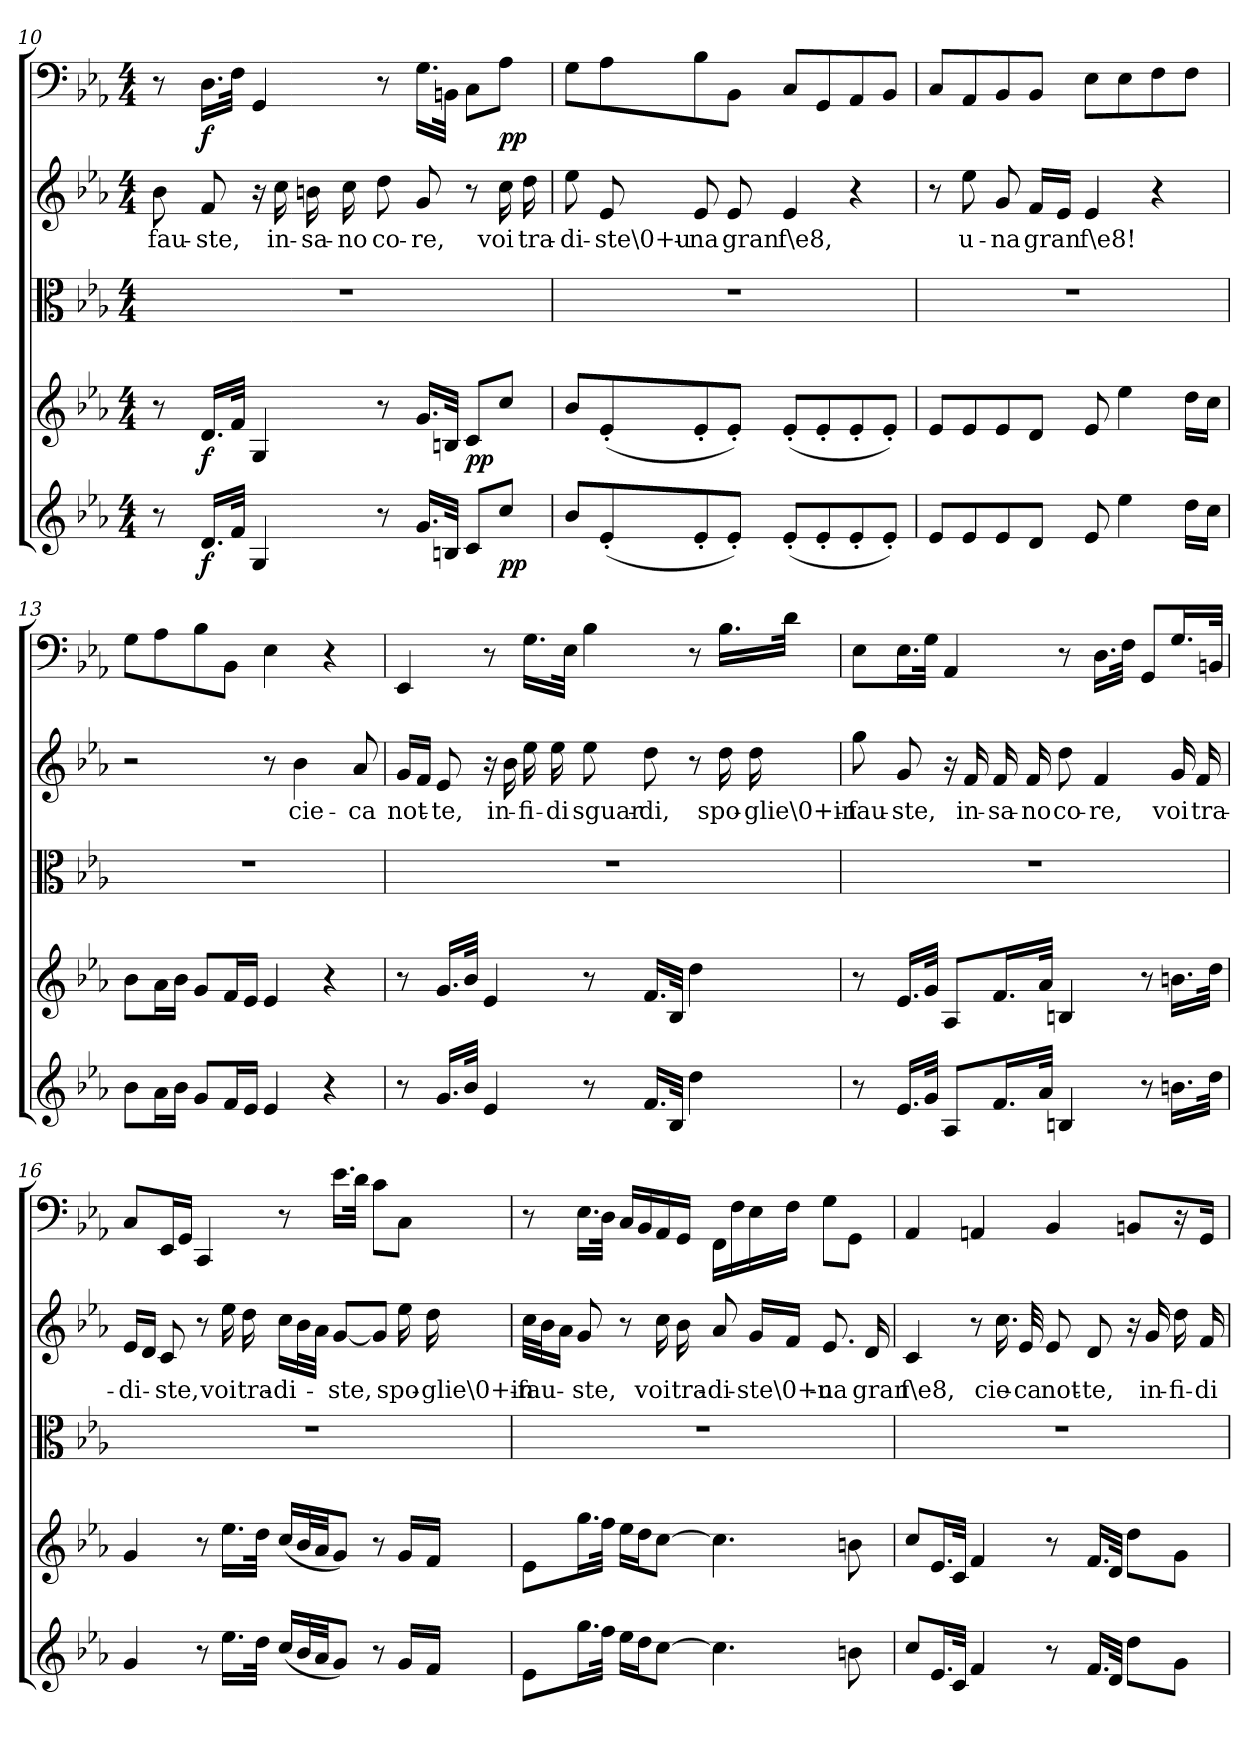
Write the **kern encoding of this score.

**kern	**dynam	**kern	**dynam	**kern	**kern	**text	**kern	**dynam
*part5	*part5	*part4	*part4	*part3	*part2	*part2	*part1	*part1
*staff5	*staff5	*staff4	*staff4	*staff3	*staff2	*staff2	*staff1	*staff1
*clefG2	*	*clefG2	*	*clefC3	*clefG2	*	*clefF4	*
*k[b-e-a-]	*	*k[b-e-a-]	*	*k[b-e-a-]	*k[b-e-a-]	*	*k[b-e-a-]	*
*c:	*	*c:	*	*c:	*c:	*	*c:	*
*M4/4	*	*M4/4	*	*M4/4	*M4/4	*	*M4/4	*
=10	=10	=10	=10	=10	=10	=10	=10	=10
8r	.	8r	.	1r	8b-\	-fau-	8r	.
16.d/LL	f	16.d/LL	f	.	8f/	-ste,	16.D\LL	f
32f/JJk	.	32f/JJk	.	.	.	.	32F\JJk	.
4G/	.	4G/	.	.	16r	.	4GG/	.
.	.	.	.	.	16cc\	in-	.	.
.	.	.	.	.	16bn\	-sa-	.	.
.	.	.	.	.	16cc\	-no	.	.
8r	.	8r	.	.	8dd\	co-	8r	.
16.g/LL	.	16.g/LL	.	.	8g/	-re,	16.G\LL	.
32Bn/JJk	.	32Bn/JJk	.	.	.	.	32BBn\JJk	.
8c/L	.	8c/L	pp	.	8r	.	8C\L	.
8cc/J	pp	8cc/J	.	.	16cc\	voi	8A-\J	pp
.	.	.	.	.	16dd\	tra-	.	.
=11	=11	=11	=11	=11	=11	=11	=11	=11
8b-/L	.	8b-/L	.	1r	8ee-\	-di-	8G\L	.
(8e-'/	.	(8e-'/	.	.	8e-/	-ste\0+u-	8A-\	.
8e-'/	.	8e-'/	.	.	8e-/	-na	8B-\	.
8e-'/J)	.	8e-'/J)	.	.	8e-/	gran	8BB-\J	.
(8e-'/L	.	(8e-'/L	.	.	4e-/	f\e8,	8C/L	.
8e-'/	.	8e-'/	.	.	.	.	8GG/	.
8e-'/	.	8e-'/	.	.	4r	.	8AA-/	.
8e-'/J)	.	8e-'/J)	.	.	.	.	8BB-/J	.
=12	=12	=12	=12	=12	=12	=12	=12	=12
8e-/L	.	8e-/L	.	1r	8r	.	8C/L	.
8e-/	.	8e-/	.	.	8ee-\	u-	8AA-/	.
8e-/	.	8e-/	.	.	8g/	-na	8BB-/	.
8d/J	.	8d/J	.	.	16f/LL	gran	8BB-/J	.
.	.	.	.	.	16e-/JJ	.	.	.
8e-/	.	8e-/	.	.	4e-/	f\e8!	8E-\L	.
4ee-\	.	4ee-\	.	.	.	.	8E-\	.
.	.	.	.	.	4r	.	8F\	.
16dd\LL	.	16dd\LL	.	.	.	.	8F\J	.
16cc\JJ	.	16cc\JJ	.	.	.	.	.	.
=13	=13	=13	=13	=13	=13	=13	=13	=13
8b-\L	.	8b-\L	.	1r	2r	.	8G\L	.
16a-\L	.	16a-\L	.	.	.	.	8A-\	.
16b-\JJ	.	16b-\JJ	.	.	.	.	.	.
8g/L	.	8g/L	.	.	.	.	8B-\	.
16f/L	.	16f/L	.	.	.	.	8BB-\J	.
16e-/JJ	.	16e-/JJ	.	.	.	.	.	.
4e-/	.	4e-/	.	.	8r	.	4E-\	.
.	.	.	.	.	4b-\	cie-	.	.
4r	.	4r	.	.	.	.	4r	.
.	.	.	.	.	8a-/	-ca	.	.
=14	=14	=14	=14	=14	=14	=14	=14	=14
8r	.	8r	.	1r	16g/LL	not-	4EE-/	.
.	.	.	.	.	16f/JJ	.	.	.
16.g/LL	.	16.g/LL	.	.	8e-/	-te,	.	.
32b-/JJk	.	32b-/JJk	.	.	.	.	.	.
4e-/	.	4e-/	.	.	16r	.	8r	.
.	.	.	.	.	16b-\	in-	.	.
.	.	.	.	.	16ee-\	-fi-	16.G\LL	.
.	.	.	.	.	16ee-\	-di	.	.
.	.	.	.	.	.	.	32E-\JJk	.
8r	.	8r	.	.	8ee-\	sguar-	4B-\	.
16.f/LL	.	16.f/LL	.	.	8dd\	-di,	.	.
32B-/JJk	.	32B-/JJk	.	.	.	.	.	.
4dd\	.	4dd\	.	.	8r	.	8r	.
.	.	.	.	.	16dd\	spo-	16.B-\LL	.
.	.	.	.	.	16dd\	-glie\0+in-	.	.
.	.	.	.	.	.	.	32d\JJk	.
=15	=15	=15	=15	=15	=15	=15	=15	=15
8r	.	8r	.	1r	8gg\	-fau-	8E-\L	.
16.e-/LL	.	16.e-/LL	.	.	8g/	-ste,	16.E-\L	.
32g/JJk	.	32g/JJk	.	.	.	.	32G\JJk	.
8A-/L	.	8A-/L	.	.	16r	.	4AA-/	.
.	.	.	.	.	16f/	in-	.	.
16.f/L	.	16.f/L	.	.	16f/	-sa-	.	.
.	.	.	.	.	16f/	-no	.	.
32a-/JJk	.	32a-/JJk	.	.	.	.	.	.
4Bn/	.	4Bn/	.	.	8dd\	co-	8r	.
.	.	.	.	.	4f/	-re,	16.D\LL	.
.	.	.	.	.	.	.	32F\JJk	.
8r	.	8r	.	.	.	.	8GG/L	.
16.bn\LL	.	16.bn\LL	.	.	16g/	voi	16.G/L	.
.	.	.	.	.	16f/	tra-	.	.
32dd\JJk	.	32dd\JJk	.	.	.	.	32BBn/JJk	.
=16	=16	=16	=16	=16	=16	=16	=16	=16
4g/	.	4g/	.	1r	16e-/LL	-di-	8C/L	.
.	.	.	.	.	16d/JJ	.	.	.
.	.	.	.	.	8c/	-ste,	16EE-/L	.
.	.	.	.	.	.	.	16GG/JJ	.
8r	.	8r	.	.	8r	.	4CC/	.
16.ee-\LL	.	16.ee-\LL	.	.	16ee-\	voi	.	.
.	.	.	.	.	16dd\	tra-	.	.
32dd\JJk	.	32dd\JJk	.	.	.	.	.	.
(16cc/LL	.	(16cc/LL	.	.	16cc\LL	-di-	8r	.
32b-/L	.	32b-/L	.	.	32b-\L	.	.	.
32a-/JJ	.	32a-/JJ	.	.	32a-\JJJ	.	.	.
8g/J)	.	8g/J)	.	.	[8g/L	-ste,	16.e-\LL	.
.	.	.	.	.	.	.	32d\JJk	.
8r	.	8r	.	.	8g/J]	.	8c\L	.
16g/LL	.	16g/LL	.	.	16ee-\	spo-	8C\J	.
16f/JJ	.	16f/JJ	.	.	16dd\	-glie\0+in-	.	.
=17	=17	=17	=17	=17	=17	=17	=17	=17
8e-\L	.	8e-\L	.	1r	32cc\LLL	-fau-	8r	.
.	.	.	.	.	32b-\J	.	.	.
.	.	.	.	.	16a-\JJ	.	.	.
16.gg\L	.	16.gg\L	.	.	8g/	-ste,	16.E-\LL	.
32ff\JJk	.	32ff\JJk	.	.	.	.	32D\JJk	.
16ee-\LL	.	16ee-\LL	.	.	8r	.	16C/LL	.
16dd\J	.	16dd\J	.	.	.	.	16BB-/	.
[8cc\J	.	[8cc\J	.	.	16cc\	voi	16AA-/	.
.	.	.	.	.	16b-\	tra-	16GG/JJ	.
4.cc\]	.	4.cc\]	.	.	8a-/	-di-	16FF\LL	.
.	.	.	.	.	.	.	16F\	.
.	.	.	.	.	16g/LL	-ste\0+u-	16E-\	.
.	.	.	.	.	16f/JJ	.	16F\JJ	.
.	.	.	.	.	8.e-/	-na	8G\L	.
8bn\	.	8bn\	.	.	.	.	8GG\J	.
.	.	.	.	.	16d/	gran	.	.
=18	=18	=18	=18	=18	=18	=18	=18	=18
8cc/L	.	8cc/L	.	1r	4c/	f\e8,	4AA-/	.
16.e-/L	.	16.e-/L	.	.	.	.	.	.
32c/JJk	.	32c/JJk	.	.	.	.	.	.
4f/	.	4f/	.	.	8r	.	4AAn/	.
.	.	.	.	.	16.cc\	cie-	.	.
.	.	.	.	.	32e-/	-ca	.	.
8r	.	8r	.	.	8e-/	not-	4BB-/	.
16.f/LL	.	16.f/LL	.	.	8d/	-te,	.	.
32d/JJk	.	32d/JJk	.	.	.	.	.	.
8dd\L	.	8dd\L	.	.	16r	.	8BBn/L	.
.	.	.	.	.	16g/	in-	.	.
8g\J	.	8g\J	.	.	16dd\	-fi-	16r	.
.	.	.	.	.	16f/	-di	16GG/Jk	.
=	=	=	=	=	=	=	=	=
*-	*-	*-	*-	*-	*-	*-	*-	*-
